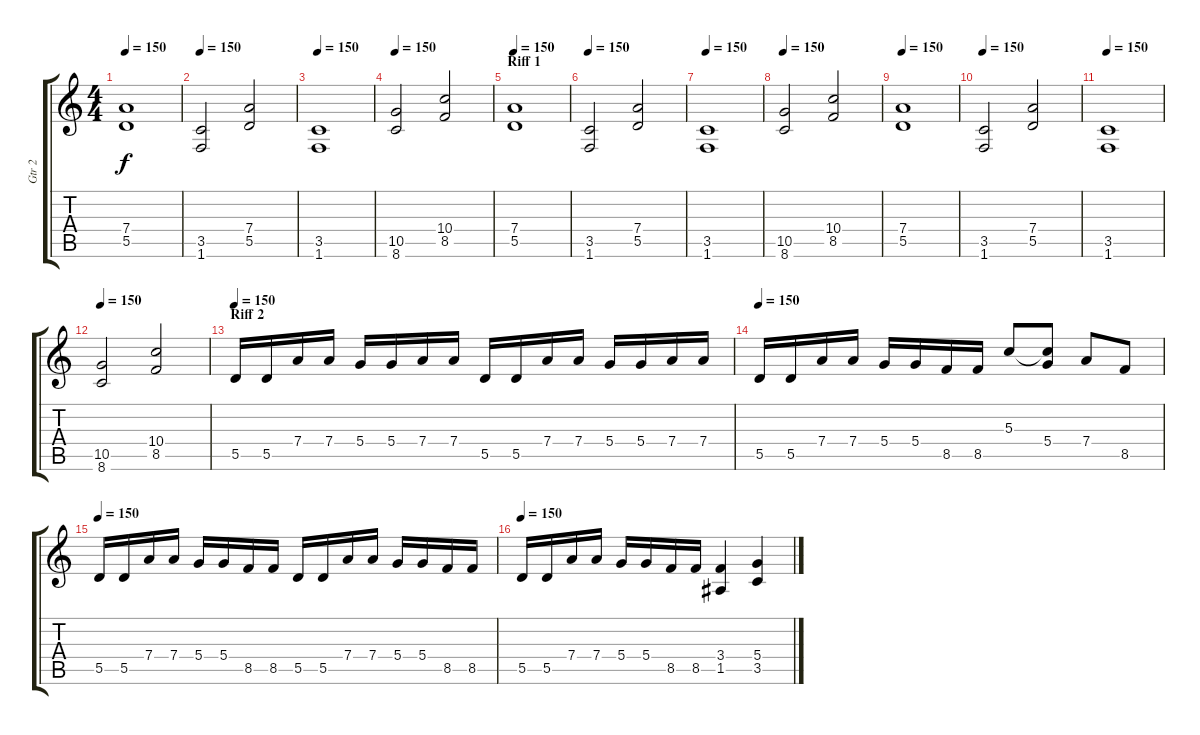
\track ("Gtr 2" "Gtr 2") {instrument distortionguitar}
\staff {score tabs}
\tuning (E4 B3 G3 D3 A2 E2) {hide}
\ts (4 4)
\tempo 150
\clef g2
\ks c
(7.4 5.5).1{dy f} |
\tempo 150
(3.5 1.6).2 (7.4 5.5).2 |
\tempo 150
(3.5 1.6).1 |
\tempo 150
(10.5 8.6).2 (10.4 8.5).2 |
\section ("" "Riff 1")
\tempo 150
(7.4 5.5).1 |
\tempo 150
(3.5 1.6).2 (7.4 5.5).2 |
\tempo 150
(3.5 1.6).1 |
\tempo 150
(10.5 8.6).2 (10.4 8.5).2 |
\tempo 150
(7.4 5.5).1 |
\tempo 150
(3.5 1.6).2 (7.4 5.5).2 |
\tempo 150
(3.5 1.6).1 |
\tempo 150
(10.5 8.6).2 (10.4 8.5).2 |
\section ("" "Riff 2")
\tempo 150
5.5.16 5.5.16 7.4.16 7.4.16 5.4.16 5.4.16 7.4.16 7.4.16 5.5.16 5.5.16 7.4.16 7.4.16 5.4.16 5.4.16 7.4.16 7.4.16 |
\tempo 150
5.5.16 5.5.16 7.4.16 7.4.16 5.4.16 5.4.16 8.5.16 8.5.16 5.3.8 (5.3{t} 5.4).8 7.4.8 8.5.8 |
\tempo 150
5.5.16 5.5.16 7.4.16 7.4.16 5.4.16 5.4.16 8.5.16 8.5.16 5.5.16 5.5.16 7.4.16 7.4.16 5.4.16 5.4.16 8.5.16 8.5.16 |
\tempo 150
5.5.16 5.5.16 7.4.16 7.4.16 5.4.16 5.4.16 8.5.16 8.5.16 (3.4 1.5).4 (5.4 3.5).4
